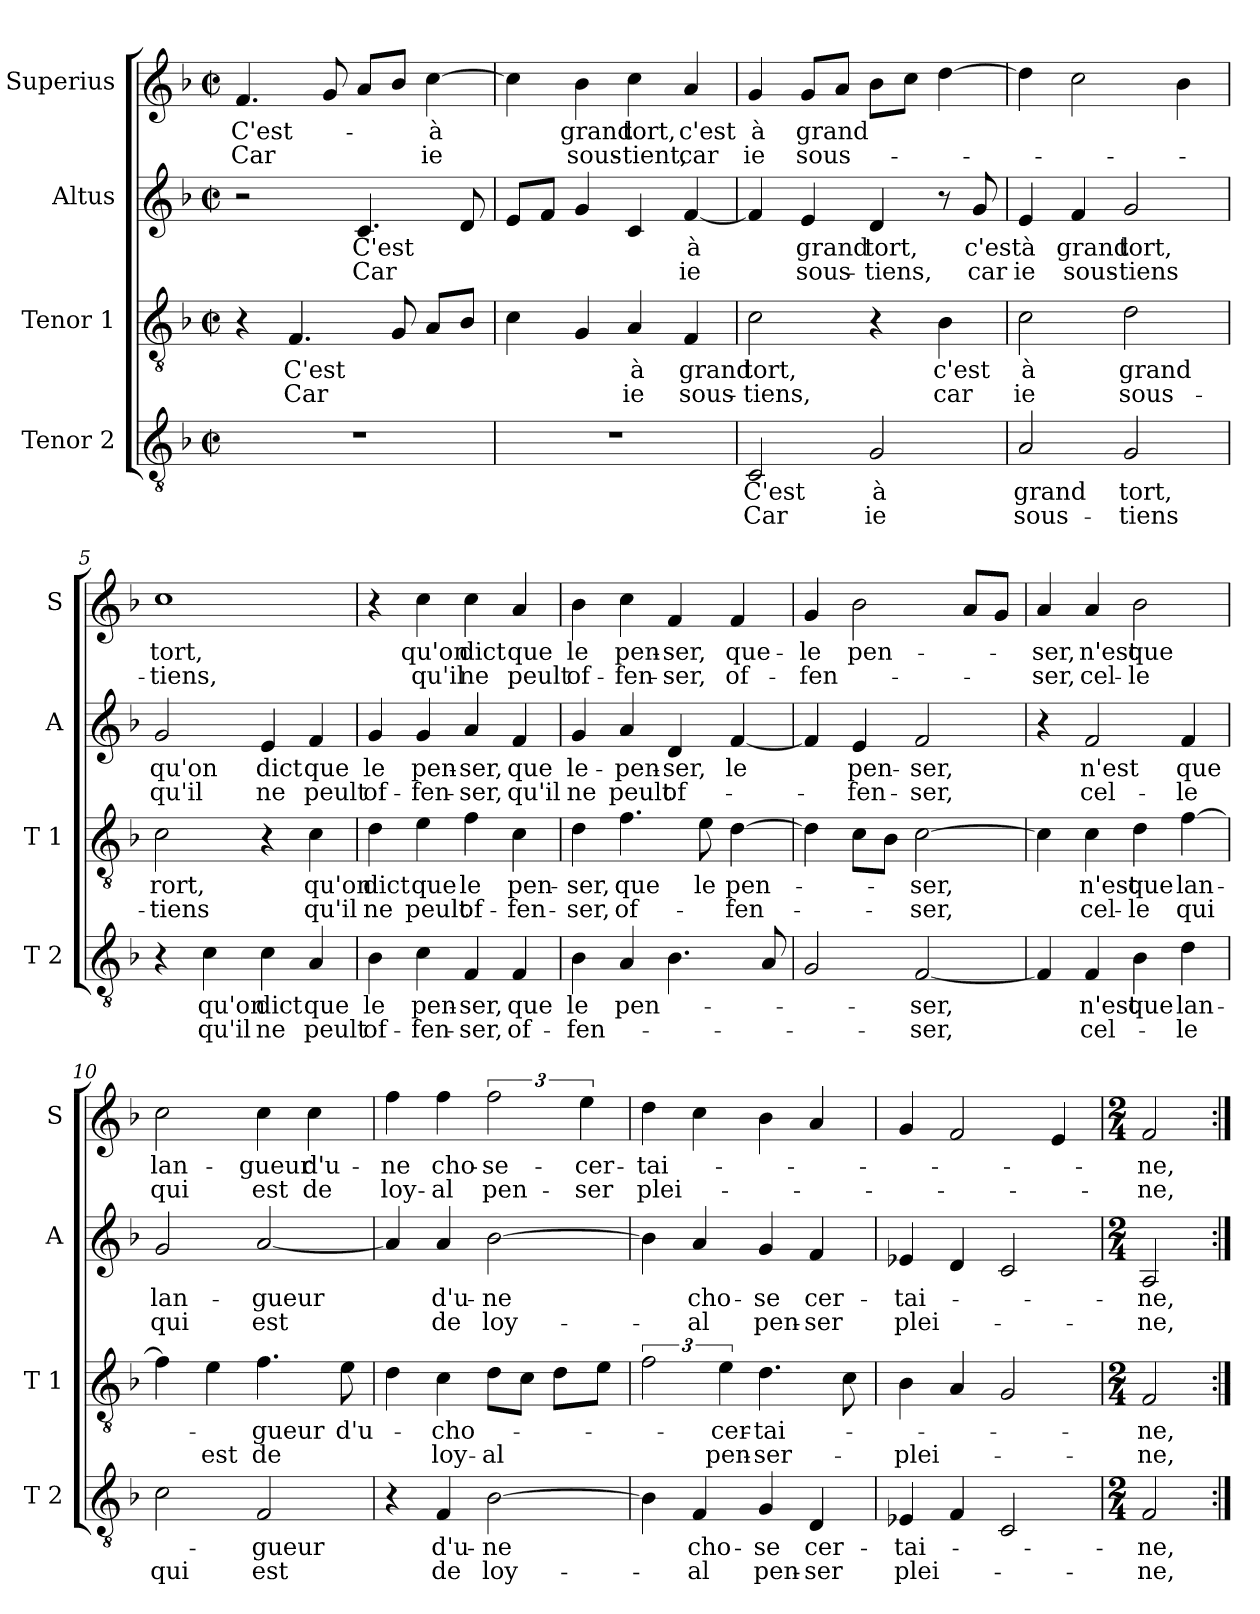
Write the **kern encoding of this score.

**kern	**text	**text	**kern	**text	**text	**kern	**text	**text	**kern	**text	**text
*part4	*part4	*part4	*part3	*part3	*part3	*part2	*part2	*part2	*part1	*part1	*part1
*staff4	*staff4	*staff4	*staff3	*staff3	*staff3	*staff2	*staff2	*staff2	*staff1	*staff1	*staff1
*I"Tenor 2	*	*	*I"Tenor 1	*	*	*I"Altus	*	*	*I"Superius	*	*
*I'T 2	*	*	*I'T 1	*	*	*I'A	*	*	*I'S	*	*
*clefGv2	*	*	*clefGv2	*	*	*clefG2	*	*	*clefG2	*	*
*k[b-]	*	*	*k[b-]	*	*	*k[b-]	*	*	*k[b-]	*	*
*F:	*	*	*F:	*	*	*F:	*	*	*F:	*	*
*M2/2	*	*	*M2/2	*	*	*M2/2	*	*	*M2/2	*	*
*met(c|)	*	*	*met(c|)	*	*	*met(c|)	*	*	*met(c|)	*	*
=1	=1	=1	=1	=1	=1	=1	=1	=1	=1	=1	=1
!	!	!	!	!	!	!	!	!	!	!LO:LY:b	!LO:LY:b
1r	.	.	4r	.	.	2r	.	.	4.f/	C'est-	Car
!	!	!	!	!LO:LY:b	!LO:LY:b	!	!	!	!	!	!
.	.	.	4.F/	C'est	Car	.	.	.	.	.	.
.	.	.	.	.	.	.	.	.	8g/	.	.
!	!	!	!	!	!	!	!LO:LY:b	!LO:LY:b	!	!	!
.	.	.	.	.	.	4.c/	C'est	Car	8a/L	.	.
.	.	.	8G/	.	.	.	.	.	8b-/J	.	.
!	!	!	!	!	!	!	!	!	!	!LO:LY:b	!LO:LY:b
.	.	.	8A/L	.	.	.	.	.	[4cc\	-à	ie
.	.	.	8B-/J	.	.	8d/	.	.	.	.	.
=2	=2	=2	=2	=2	=2	=2	=2	=2	=2	=2	=2
1r	.	.	4c\	.	.	8e/L	.	.	4cc\]	.	.
.	.	.	.	.	.	8f/J	.	.	.	.	.
!	!	!	!	!	!	!	!	!	!	!LO:LY:b	!LO:LY:b
.	.	.	4G/	.	.	4g/	.	.	4b-\	grand	sous-
!	!	!	!	!LO:LY:b	!LO:LY:b	!	!	!	!	!LO:LY:b	!LO:LY:b
.	.	.	4A/	à	ie	4c/	.	.	4cc\	tort,	-tient,
!	!	!	!	!LO:LY:b	!LO:LY:b	!	!LO:LY:b	!LO:LY:b	!	!LO:LY:b	!LO:LY:b
.	.	.	4F/	grand	sous-	[4f/	à	ie	4a/	c'est	car
=3	=3	=3	=3	=3	=3	=3	=3	=3	=3	=3	=3
!	!LO:LY:b	!LO:LY:b	!	!LO:LY:b	!LO:LY:b	!	!	!	!	!LO:LY:b	!LO:LY:b
2C/	C'est	Car	2c\	tort,	-tiens,	4f/]	.	.	4g/	à	ie
!	!	!	!	!	!	!	!LO:LY:b	!LO:LY:b	!	!LO:LY:b	!LO:LY:b
.	.	.	.	.	.	4e/	grand	sous-	8g/L	grand	sous-
.	.	.	.	.	.	.	.	.	8a/J	.	.
!	!LO:LY:b	!LO:LY:b	!	!	!	!	!LO:LY:b	!LO:LY:b	!	!	!
2G/	à	ie	4r	.	.	4d/	tort,	-tiens,	8b-\L	.	.
.	.	.	.	.	.	.	.	.	8cc\J	.	.
!	!	!	!	!LO:LY:b	!LO:LY:b	!	!	!	!	!	!
.	.	.	4B-\	c'est	car	8r	.	.	[4dd\	.	.
!	!	!	!	!	!	!	!LO:LY:b	!LO:LY:b	!	!	!
.	.	.	.	.	.	8g/	c'est	car	.	.	.
=4	=4	=4	=4	=4	=4	=4	=4	=4	=4	=4	=4
!	!LO:LY:b	!LO:LY:b	!	!LO:LY:b	!LO:LY:b	!	!LO:LY:b	!LO:LY:b	!	!	!
2A/	grand	sous-	2c\	à	ie	4e/	à	ie	4dd\]	.	.
!	!	!	!	!	!	!	!LO:LY:b	!LO:LY:b	!	!	!
.	.	.	.	.	.	4f/	grand	sous-	2cc\	.	.
!	!LO:LY:b	!LO:LY:b	!	!LO:LY:b	!LO:LY:b	!	!LO:LY:b	!LO:LY:b	!	!	!
2G/	tort,	-tiens	2d\	grand	sous-	2g/	tort,	-tiens	.	.	.
.	.	.	.	.	.	.	.	.	4b-\	.	.
!!LO:LB:g=z
=5	=5	=5	=5	=5	=5	=5	=5	=5	=5	=5	=5
!	!	!	!	!LO:LY:b	!LO:LY:b	!	!LO:LY:b	!LO:LY:b	!	!LO:LY:b	!LO:LY:b
4r	.	.	2c\	rort,	-tiens	2g/	qu'on	qu'il	1cc	tort,	-tiens,
!	!LO:LY:b	!LO:LY:b	!	!	!	!	!	!	!	!	!
4c\	qu'on	qu'il	.	.	.	.	.	.	.	.	.
!	!LO:LY:b	!LO:LY:b	!	!	!	!	!LO:LY:b	!LO:LY:b	!	!	!
4c\	dict	ne	4r	.	.	4e/	dict	ne	.	.	.
!	!LO:LY:b	!LO:LY:b	!	!LO:LY:b	!LO:LY:b	!	!LO:LY:b	!LO:LY:b	!	!	!
4A/	que	peult	4c\	qu'on	qu'il	4f/	que	peult	.	.	.
=6	=6	=6	=6	=6	=6	=6	=6	=6	=6	=6	=6
!	!LO:LY:b	!LO:LY:b	!	!LO:LY:b	!LO:LY:b	!	!LO:LY:b	!LO:LY:b	!	!	!
4B-\	le	of-	4d\	dict	ne	4g/	le	of-	4r	.	.
!	!LO:LY:b	!LO:LY:b	!	!LO:LY:b	!LO:LY:b	!	!LO:LY:b	!LO:LY:b	!	!LO:LY:b	!LO:LY:b
4c\	pen-	-fen-	4e\	que	peult	4g/	pen-	-fen-	4cc\	qu'on	qu'il
!	!LO:LY:b	!LO:LY:b	!	!LO:LY:b	!LO:LY:b	!	!LO:LY:b	!LO:LY:b	!	!LO:LY:b	!LO:LY:b
4F/	-ser,	-ser,	4f\	le	of-	4a/	-ser,	-ser,	4cc\	dict	ne
!	!LO:LY:b	!LO:LY:b	!	!LO:LY:b	!LO:LY:b	!	!LO:LY:b	!LO:LY:b	!	!LO:LY:b	!LO:LY:b
4F/	que	of-	4c\	pen-	-fen-	4f/	que	qu'il	4a/	que	peult
=7	=7	=7	=7	=7	=7	=7	=7	=7	=7	=7	=7
!	!LO:LY:b	!LO:LY:b	!	!LO:LY:b	!LO:LY:b	!	!LO:LY:b	!LO:LY:b	!	!LO:LY:b	!LO:LY:b
4B-\	le	-fen-	4d\	-ser,	-ser,	4g/	le-	ne	4b-\	le	of-
!	!LO:LY:b	!	!	!LO:LY:b	!LO:LY:b	!	!LO:LY:b	!LO:LY:b	!	!LO:LY:b	!LO:LY:b
4A/	pen-	.	4.f\	que	of-	4a/	-pen-	peult	4cc\	pen-	-fen-
!	!	!	!	!	!	!	!LO:LY:b	!LO:LY:b	!	!LO:LY:b	!LO:LY:b
4.B-\	.	.	.	.	.	4d/	-ser,	of-	4f/	-ser,	-ser,
!	!	!	!	!LO:LY:b	!	!	!	!	!	!	!
.	.	.	8e\	le	.	.	.	.	.	.	.
!	!	!	!	!LO:LY:b	!LO:LY:b	!	!LO:LY:b	!	!	!LO:LY:b	!LO:LY:b
.	.	.	[4d\	pen-	-fen-	[4f/	le	.	4f/	que-	of-
8A/	.	.	.	.	.	.	.	.	.	.	.
=8	=8	=8	=8	=8	=8	=8	=8	=8	=8	=8	=8
!	!	!	!	!	!	!	!	!	!	!LO:LY:b	!LO:LY:b
2G/	.	.	4d\]	.	.	4f/]	.	.	4g/	-le	-fen-
!	!	!	!	!	!	!	!LO:LY:b	!LO:LY:b	!	!LO:LY:b	!
.	.	.	8c\L	.	.	4e/	pen-	-fen-	2b-\	pen-	.
.	.	.	8B-\J	.	.	.	.	.	.	.	.
!	!LO:LY:b	!LO:LY:b	!	!LO:LY:b	!LO:LY:b	!	!LO:LY:b	!LO:LY:b	!	!	!
[2F/	-ser,	-ser,	[2c\	-ser,	-ser,	2f/	-ser,	-ser,	.	.	.
.	.	.	.	.	.	.	.	.	8a/L	.	.
.	.	.	.	.	.	.	.	.	8g/J	.	.
=9	=9	=9	=9	=9	=9	=9	=9	=9	=9	=9	=9
!	!	!	!	!	!	!	!	!	!	!LO:LY:b	!LO:LY:b
4F/]	.	.	4c\]	.	.	4r	.	.	4a/	-ser,	-ser,
!	!LO:LY:b	!LO:LY:b	!	!LO:LY:b	!LO:LY:b	!	!LO:LY:b	!LO:LY:b	!	!LO:LY:b	!LO:LY:b
4F/	n'est	cel-	4c\	n'est	cel-	2f/	n'est	cel-	4a/	n'est	cel-
!	!LO:LY:b	!	!	!LO:LY:b	!LO:LY:b	!	!	!	!	!LO:LY:b	!LO:LY:b
4B-\	que	.	4d\	que	-le	.	.	.	2b-\	que	-le
!	!LO:LY:b	!LO:LY:b	!	!LO:LY:b	!LO:LY:b	!	!LO:LY:b	!LO:LY:b	!	!	!
4d\	lan-	-le	[4f\	lan-	qui	4f/	que	-le	.	.	.
!!LO:LB:g=z
=10	=10	=10	=10	=10	=10	=10	=10	=10	=10	=10	=10
!	!	!LO:LY:b	!	!	!	!	!LO:LY:b	!LO:LY:b	!	!LO:LY:b	!LO:LY:b
2c\	.	qui	4f\]	.	.	2g/	lan-	qui	2cc\	lan-	qui
!	!	!	!	!	!LO:LY:b	!	!	!	!	!	!
.	.	.	4e\	.	est	.	.	.	.	.	.
!	!LO:LY:b	!LO:LY:b	!	!LO:LY:b	!LO:LY:b	!	!LO:LY:b	!LO:LY:b	!	!LO:LY:b	!LO:LY:b
2F/	-gueur	est	4.f\	-gueur	de	[2a/	-gueur	est	4cc\	-gueur	est
!	!	!	!	!	!	!	!	!	!	!LO:LY:b	!LO:LY:b
.	.	.	.	.	.	.	.	.	4cc\	d'u-	de
!	!	!	!	!LO:LY:b	!	!	!	!	!	!	!
.	.	.	8e\	d'u-	.	.	.	.	.	.	.
=11	=11	=11	=11	=11	=11	=11	=11	=11	=11	=11	=11
!	!	!	!	!	!	!	!	!	!	!LO:LY:b	!LO:LY:b
4r	.	.	4d\	.	.	4a/]	.	.	4ff\	-ne	loy-
!	!LO:LY:b	!LO:LY:b	!	!LO:LY:b	!LO:LY:b	!	!LO:LY:b	!LO:LY:b	!	!LO:LY:b	!LO:LY:b
4F/	d'u-	de	4c\	cho-	loy-	4a/	d'u-	de	4ff\	cho-	-al
!	!LO:LY:b	!LO:LY:b	!	!	!LO:LY:b	!	!LO:LY:b	!LO:LY:b	!	!LO:LY:b	!LO:LY:b
[2B-\	-ne	loy-	8d\L	.	-al	[2b-\	-ne	loy-	3ff\	-se-	pen-
.	.	.	8c\J	.	.	.	.	.	.	.	.
.	.	.	8d\L	.	.	.	.	.	.	.	.
!	!	!	!	!	!	!	!	!	!	!LO:LY:b	!LO:LY:b
.	.	.	.	.	.	.	.	.	6ee\	-cer-	-ser
.	.	.	8e\J	.	.	.	.	.	.	.	.
=12	=12	=12	=12	=12	=12	=12	=12	=12	=12	=12	=12
!	!	!	!	!	!	!	!	!	!	!LO:LY:b	!LO:LY:b
4B-\]	.	.	3f\	.	.	4b-\]	.	.	4dd\	-tai-	plei-
!	!LO:LY:b	!LO:LY:b	!	!	!	!	!LO:LY:b	!LO:LY:b	!	!	!
4F/	cho-	-al	.	.	.	4a/	cho-	-al	4cc\	.	.
!	!	!	!	!LO:LY:b	!LO:LY:b	!	!	!	!	!	!
.	.	.	6e\	cer-	pen-	.	.	.	.	.	.
!	!LO:LY:b	!LO:LY:b	!	!LO:LY:b	!LO:LY:b	!	!LO:LY:b	!LO:LY:b	!	!	!
4G/	-se	pen-	4.d\	-tai-	-ser-	4g/	-se	pen-	4b-\	.	.
!	!LO:LY:b	!LO:LY:b	!	!	!	!	!LO:LY:b	!LO:LY:b	!	!	!
4D/	cer-	-ser	.	.	.	4f/	cer-	-ser	4a/	.	.
.	.	.	8c\	.	.	.	.	.	.	.	.
=13	=13	=13	=13	=13	=13	=13	=13	=13	=13	=13	=13
!	!LO:LY:b	!LO:LY:b	!	!	!LO:LY:b	!	!LO:LY:b	!LO:LY:b	!	!	!
4E-X/	-tai-	plei-	4B-\	.	-plei-	4e-X/	-tai-	plei-	4g/	.	.
4F/	.	.	4A/	.	.	4d/	.	.	2f/	.	.
2C/	.	.	2G/	.	.	2c/	.	.	.	.	.
.	.	.	.	.	.	.	.	.	4e/	.	.
=14	=14	=14	=14	=14	=14	=14	=14	=14	=14	=14	=14
*M2/4	*	*	*M2/4	*	*	*M2/4	*	*	*M2/4	*	*
!	!LO:LY:b	!LO:LY:b	!	!LO:LY:b	!LO:LY:b	!	!LO:LY:b	!LO:LY:b	!	!LO:LY:b	!LO:LY:b
2F/	-ne,	-ne,	2F/	-ne,	-ne,	2A/	-ne,	-ne,	2f/	-ne,	-ne,
=:|!	=:|!	=:|!	=:|!	=:|!	=:|!	=:|!	=:|!	=:|!	=:|!	=:|!	=:|!
*-	*-	*-	*-	*-	*-	*-	*-	*-	*-	*-	*-
